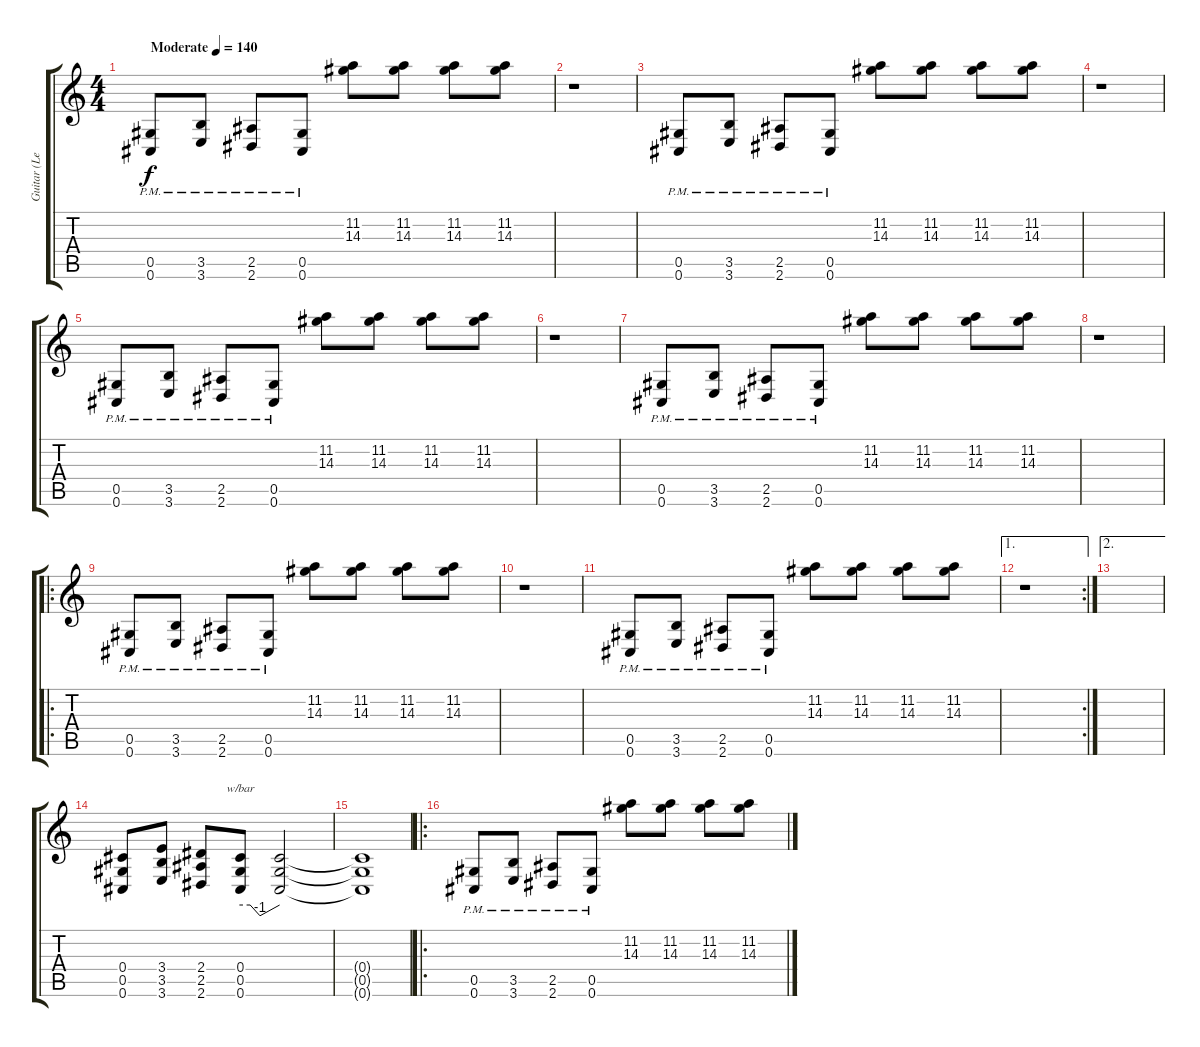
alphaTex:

\track ("Guitar (Left)" "Guitar (Le") {instrument distortionguitar}
\staff {score tabs}
\tuning (Eb4 Bb3 Gb3 Db3 Ab2 Db2) {hide}
\ts (4 4)
\tempo (140 "Moderate")
\clef g2
\ks c
(0.5{pm} 0.6{pm}).8{dy f instrument distortionguitar} (3.5{pm} 3.6{pm}).8 (2.5{pm} 2.6{pm}).8 (0.5{pm} 0.6{pm}).8 (11.2 14.3).8 (11.2 14.3).8 (11.2 14.3).8 (11.2 14.3).8 |
r.1 |
(0.5{pm} 0.6{pm}).8 (3.5{pm} 3.6{pm}).8 (2.5{pm} 2.6{pm}).8 (0.5{pm} 0.6{pm}).8 (11.2 14.3).8 (11.2 14.3).8 (11.2 14.3).8 (11.2 14.3).8 |
r.1 |
(0.5{pm} 0.6{pm}).8 (3.5{pm} 3.6{pm}).8 (2.5{pm} 2.6{pm}).8 (0.5{pm} 0.6{pm}).8 (11.2 14.3).8 (11.2 14.3).8 (11.2 14.3).8 (11.2 14.3).8 |
r.1 |
(0.5{pm} 0.6{pm}).8 (3.5{pm} 3.6{pm}).8 (2.5{pm} 2.6{pm}).8 (0.5{pm} 0.6{pm}).8 (11.2 14.3).8 (11.2 14.3).8 (11.2 14.3).8 (11.2 14.3).8 |
r.1 |
\ro
(0.5{pm} 0.6{pm}).8 (3.5{pm} 3.6{pm}).8 (2.5{pm} 2.6{pm}).8 (0.5{pm} 0.6{pm}).8 (11.2 14.3).8 (11.2 14.3).8 (11.2 14.3).8 (11.2 14.3).8 |
r.1 |
(0.5{pm} 0.6{pm}).8 (3.5{pm} 3.6{pm}).8 (2.5{pm} 2.6{pm}).8 (0.5{pm} 0.6{pm}).8 (11.2 14.3).8 (11.2 14.3).8 (11.2 14.3).8 (11.2 14.3).8 |
\ae 1
\rc 2
r.1 |
\ae 2
|
(0.4 0.5 0.6).8 (3.4 3.5 3.6).8 (2.4 2.5 2.6).8 (0.4 0.5 0.6).8{tbe (custom default 0 0 15 0 30 -4 60 0)} (0.4{t} 0.5{t} 0.6{t}).2 |
(0.4{t} 0.5{t} 0.6{t}).1 |
\ro
(0.5{pm} 0.6{pm}).8 (3.5{pm} 3.6{pm}).8 (2.5{pm} 2.6{pm}).8 (0.5{pm} 0.6{pm}).8 (11.2 14.3).8 (11.2 14.3).8 (11.2 14.3).8 (11.2 14.3).8
